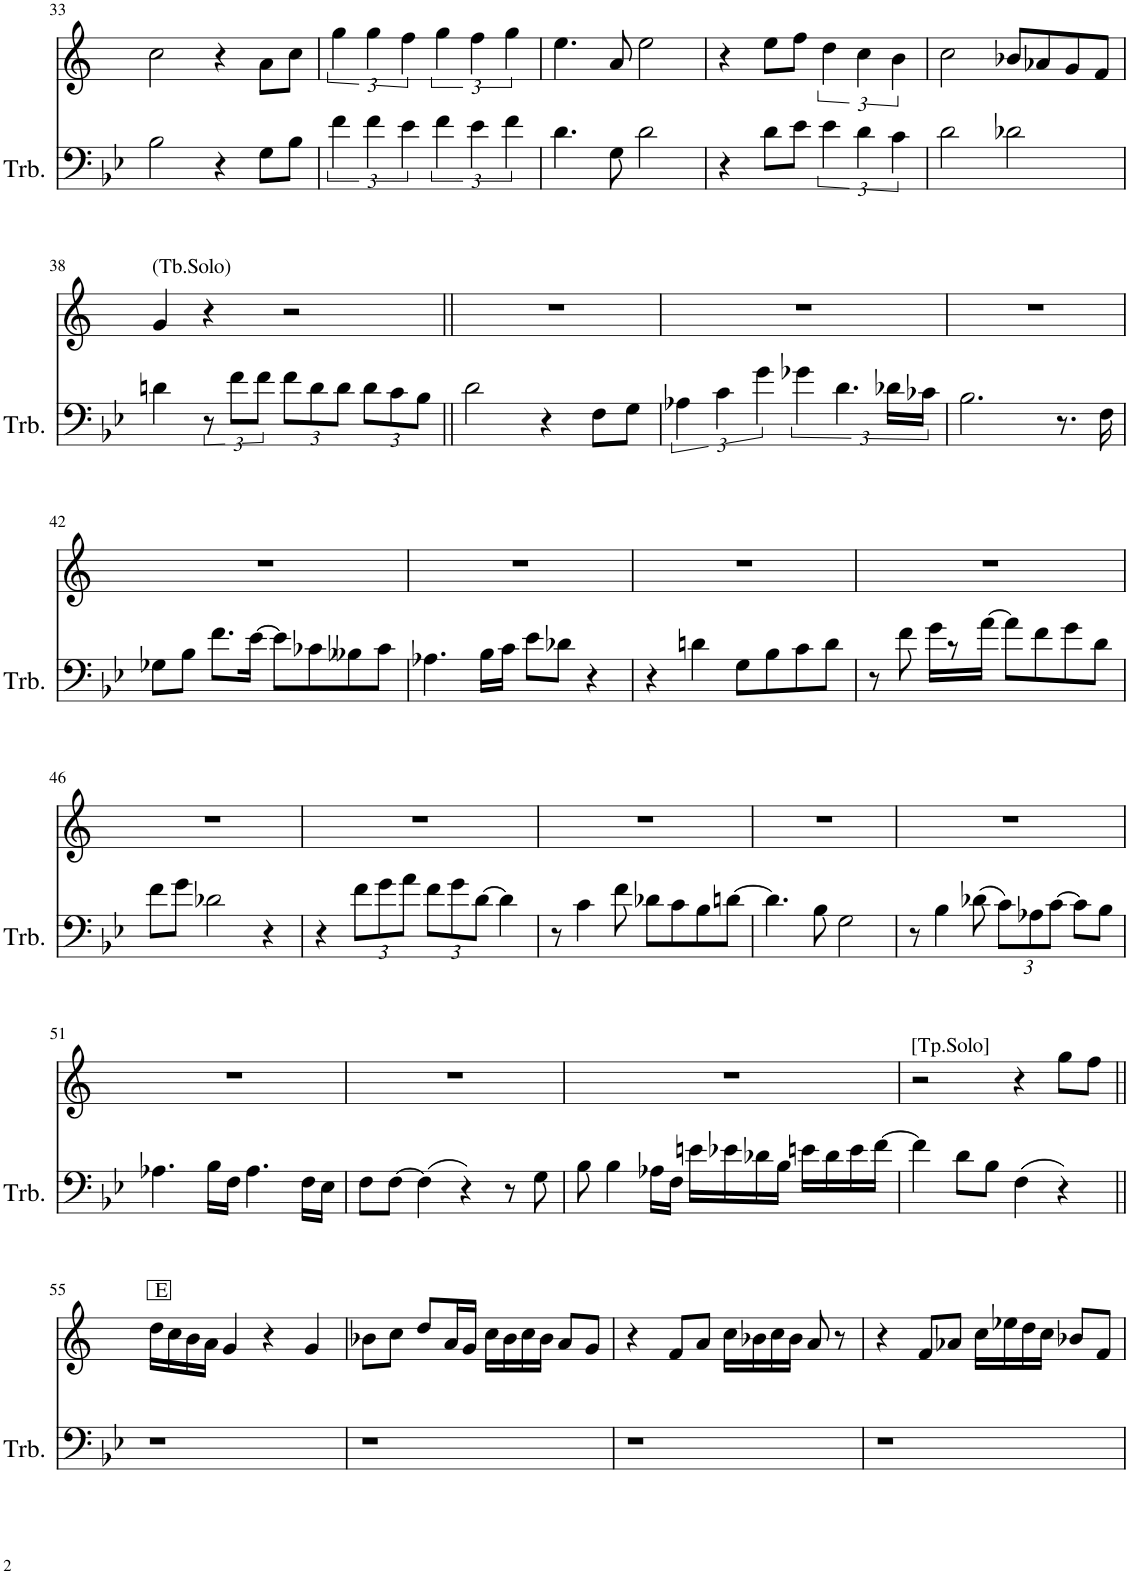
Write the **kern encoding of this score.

**kern	**kern
*part2	*part1
*staff2	*staff1
*I"Trombone	*I"Tp. (in BaccidentalFlat)
*I'Trb.	*I'Tpt
!!LO:PB:g=z
*clefF4	*clefG2
*	*Trd1c2
*k[b-e-]	*k[]
*M4/4	*M4/4
*met(c)	*met(c)
=33	=33
2B-\	2cc\
4r	4r
8G\L	8a\L
8B-\J	8cc\J
=34	=34
6f\	6gg\
6f\	6gg\
6e-\	6ff\
6f\	6gg\
6e-\	6ff\
6f\	6gg\
=35	=35
4.d\	4.ee\
8G\	8a/
2d\	2ee\
=36	=36
4r	4r
8d\L	8ee\L
8e-\J	8ff\J
6e-\	6dd\
6d\	6cc\
6c\	6b\
=37	=37
2d\	2cc\
2d-X\	8b-X/L
.	8a-X/
.	8g/
.	8f/J
!!LO:LB:g=z
=38	=38
!	!LO:TX:a:t=(Tb.Solo)
4dn\	4g/
12r	4r
12f\L	.
12f\J	.
*Xbrackettup	*
12f\L	2r
12d\	.
12d\J	.
12d\L	.
12c\	.
12B-\J	.
=39||	=39||
2d\	1r
4r	.
8F\L	.
8G\J	.
=40	=40
*brackettup	*
6A-X\	1r
6c\	.
6g\	.
6g-X\	.
6.d\	.
24d-X\LL	.
24c-X\JJ	.
=41	=41
2.B-\	1r
8.r	.
16F\	.
!!LO:LB:g=z
=42	=42
8G-X\L	1r
8B-\J	.
8.f\L	.
[16e-\Jk	.
8e-\L]	.
8c-X\	.
8B--X\	.
8c-\J	.
=43	=43
4.A-X\	1r
16B-\LL	.
16c\JJ	.
8e-\L	.
8d-X\J	.
4r	.
=44	=44
4r	1r
4dn\	.
8G\L	.
8B-\	.
8c\	.
8d\J	.
=45	=45
8r	1r
8f\	.
16g\KL	.
8r	.
[16a\Jk	.
8a\L]	.
8f\	.
8g\	.
8d\J	.
!!LO:LB:g=z
=46	=46
8f\L	1r
8g\J	.
2d-X\	.
4r	.
=47	=47
4r	1r
*Xbrackettup	*
12f\L	.
12g\	.
12a\J	.
12f\L	.
12g\	.
[12d\J	.
4d\]	.
=48	=48
8r	1r
4c\	.
8f\	.
8d-X\L	.
8c\	.
8B-\	.
[8dn\J	.
=49	=49
4.d\]	1r
8B-\	.
2G\	.
=50	=50
8r	1r
4B-\	.
(8d-X\	.
12c\L)	.
12A-X\	.
[12c\J	.
8c\L]	.
8B-\J	.
!!LO:LB:g=z
=51	=51
4.A-X\	1r
16B-\LL	.
16F\JJ	.
4.A-\	.
16F\LL	.
16E-\JJ	.
=52	=52
8F\L	1r
[8F\J	.
(4F\]	.
4r)	.
8r	.
8G\	.
=53	=53
8B-\	1r
4B-\	.
16A-X\LL	.
16F\JJ	.
16en\LL	.
16e-X\	.
16d-X\	.
16B-\JJ	.
16en\LL	.
16d-\	.
16e\	.
[16f\JJ	.
=54	=54
!	!LO:TX:a:t=[Tp.Solo]
4f\]	2r
8d\L	.
8B-\J	.
(4F\	4r
4r)	8gg\L
.	8ff\J
!!LO:LB:g=z
=55||	=55||
!	!LO:TX:a:t=E
1r	16dd\LL
.	16cc\
.	16b\
.	16a\JJ
.	4g/
.	4r
.	4g/
=56	=56
1r	8b-X\L
.	8cc\J
.	8dd/L
.	16a/L
.	16g/JJ
.	16cc\LL
.	16b-\
.	16cc\
.	16b-\JJ
.	8a/L
.	8g/J
=57	=57
1r	4r
.	8f/L
.	8a/J
.	16cc\LL
.	16b-X\
.	16cc\
.	16b-\JJ
.	8a/
.	8r
=58	=58
1r	4r
.	8f/L
.	8a-X/J
.	16cc\LL
.	16ee-X\
.	16dd\
.	16cc\JJ
.	8b-X/L
.	8f/J
=	=
*-	*-
